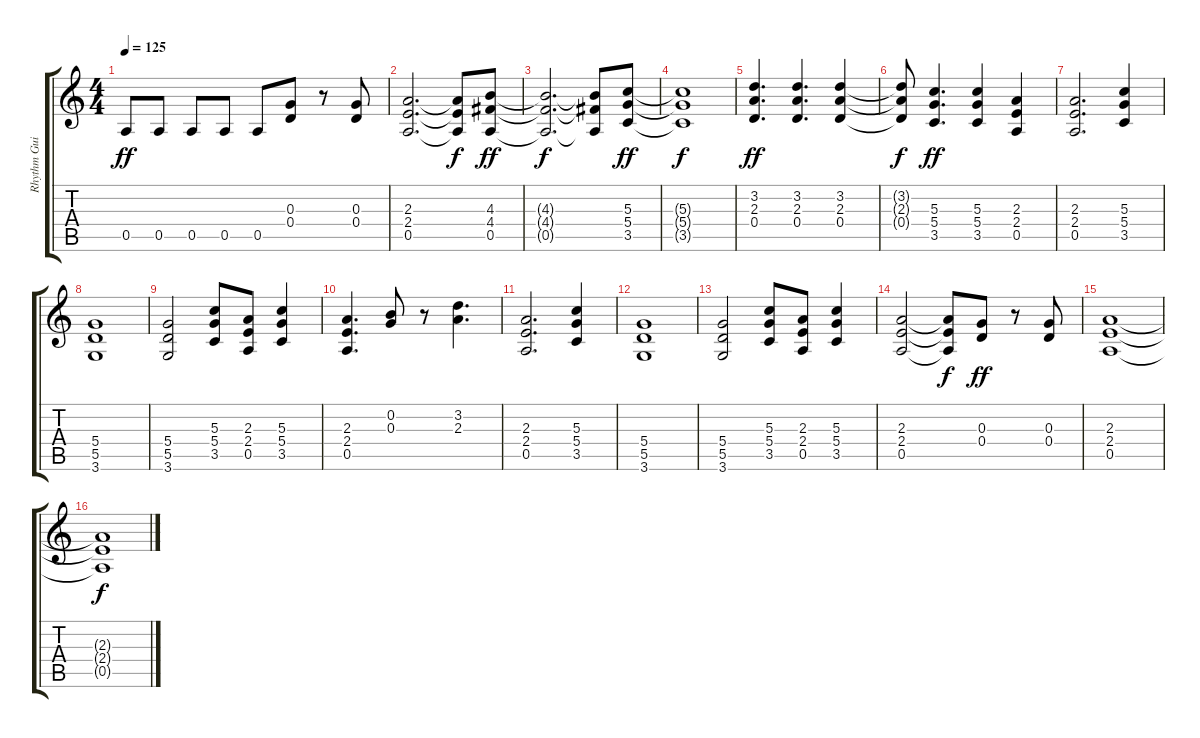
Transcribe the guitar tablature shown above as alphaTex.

\track ("Rhythm Guitar" "Rhythm Gui") {instrument distortionguitar}
\staff {score tabs}
\tuning (E4 B3 G3 D3 A2 E2) {hide}
\ts (4 4)
\tempo 125
\clef g2
\ks c
0.5.8{dy ff} 0.5.8 0.5.8 0.5.8 0.5.8 (0.3 0.4).8 r.8 (0.3 0.4).8 |
(2.3 2.4 0.5).2{d} (2.3{t} 2.4{t} 0.5{t}).8{dy f} (4.3 4.4 0.5).8{dy ff} |
(4.3{t} 4.4{t} 0.5{t}).2{d dy f} (4.3{t} 4.4{t} 0.5{t}).8 (5.3 5.4 3.5).8{dy ff} |
(5.3{t} 5.4{t} 3.5{t}).1{dy f} |
(3.2 2.3 0.4).4{d dy ff} (3.2 2.3 0.4).4{d} (3.2 2.3 0.4).4 |
(3.2{t} 2.3{t} 0.4{t}).8{dy f} (5.3 5.4 3.5).4{d dy ff} (5.3 5.4 3.5).4 (2.3 2.4 0.5).4 |
(2.3 2.4 0.5).2{d} (5.3 5.4 3.5).4 |
(5.4 5.5 3.6).1 |
(5.4 5.5 3.6).2 (5.3 5.4 3.5).8 (2.3 2.4 0.5).8 (5.3 5.4 3.5).4 |
(2.3 2.4 0.5).4{d} (0.2 0.3).8 r.8 (3.2 2.3).4{d} |
(2.3 2.4 0.5).2{d} (5.3 5.4 3.5).4 |
(5.4 5.5 3.6).1 |
(5.4 5.5 3.6).2 (5.3 5.4 3.5).8 (2.3 2.4 0.5).8 (5.3 5.4 3.5).4 |
(2.3 2.4 0.5).2 (2.3{t} 2.4{t} 0.5{t}).8{dy f} (0.3 0.4).8{dy ff} r.8 (0.3 0.4).8 |
(2.3 2.4 0.5).1 |
(2.3{t} 2.4{t} 0.5{t}).1{dy f}
